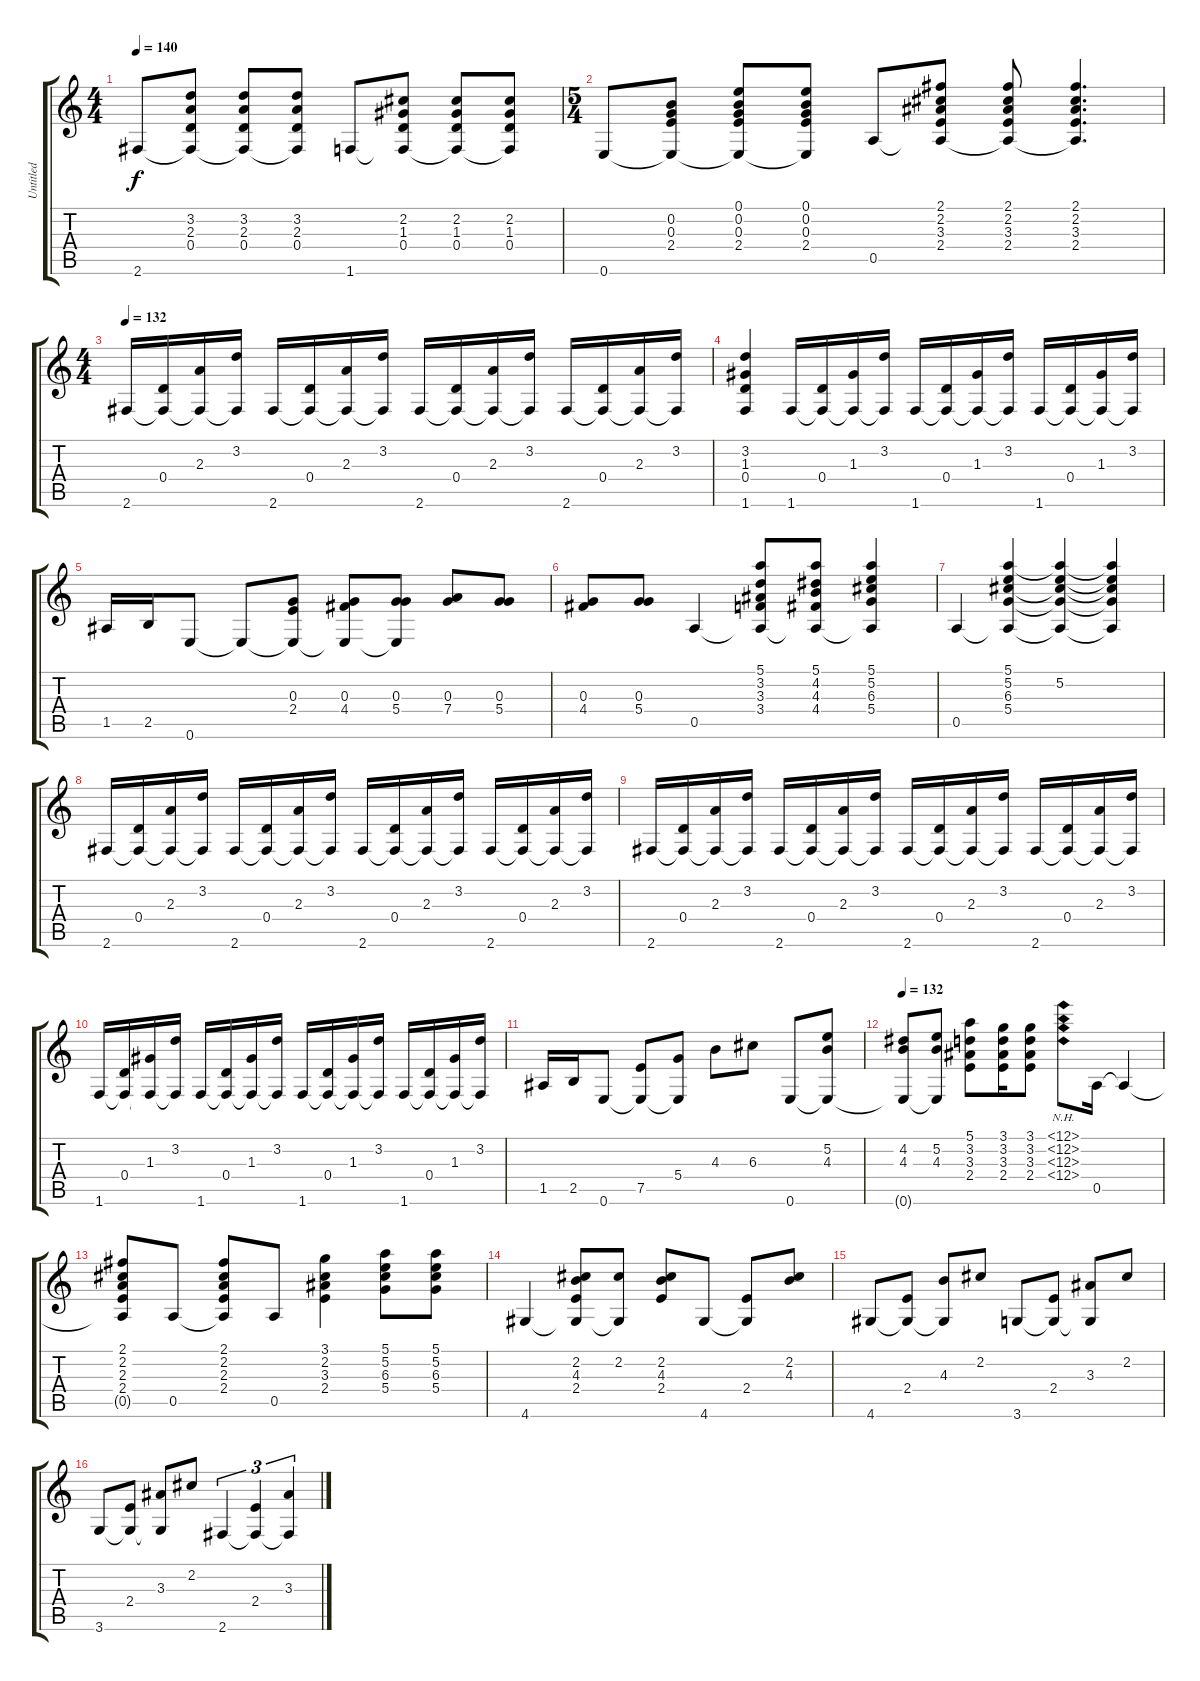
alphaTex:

\track ("Untitled" "Untitled") {instrument acousticguitarsteel}
\staff {score tabs}
\tuning (E4 B3 G3 D3 A2 E2) {hide}
\ts (4 4)
\tempo 140
\clef g2
\ks c
2.6.8{dy f} (3.2 2.3 0.4 2.6{t}).8 (3.2 2.3 0.4 2.6{t}).8 (3.2 2.3 0.4 2.6{t}).8 1.6.8 (2.2 1.3 0.4 1.6{t}).8 (2.2 1.3 0.4 1.6{t}).8 (2.2 1.3 0.4 1.6{t}).8 |
\ts (5 4)
0.6.8 (0.2 0.3 2.4 0.6{t}).8 (0.1 0.2 0.3 2.4 0.6{t}).8 (0.1 0.2 0.3 2.4 0.6{t}).8 0.5.8 (2.1 2.2 3.3 2.4 0.5{t}).8 (2.1 2.2 3.3 2.4 0.5{t}).8 (2.1 2.2 3.3 2.4 0.5{t}).4{d} |
\ts (4 4)
\tempo 132
2.6.16 (0.4 2.6{t}).16 (2.3 2.6{t}).16 (3.2 2.6{t}).16 2.6.16 (0.4 2.6{t}).16 (2.3 2.6{t}).16 (3.2 2.6{t}).16 2.6.16 (0.4 2.6{t}).16 (2.3 2.6{t}).16 (3.2 2.6{t}).16 2.6.16 (0.4 2.6{t}).16 (2.3 2.6{t}).16 (3.2 2.6{t}).16 |
(3.2 1.3 0.4 1.6).4 1.6.16 (0.4 1.6{t}).16 (1.3 1.6{t}).16 (3.2 1.6{t}).16 1.6.16 (0.4 1.6{t}).16 (1.3 1.6{t}).16 (3.2 1.6{t}).16 1.6.16 (0.4 1.6{t}).16 (1.3 1.6{t}).16 (3.2 1.6{t}).16 |
1.5.16 2.5.16 0.6.8 0.6{t}.8 (0.3 2.4 0.6{t}).8 (0.3 4.4 0.6{t}).8 (0.3 5.4 0.6{t}).8 (0.3 7.4).8 (0.3 5.4).8 |
(0.3 4.4).8 (0.3 5.4).8 0.5.4 (5.1 3.2 3.3 3.4 0.5{t}).8 (5.1 4.2 4.3 4.4 0.5{t}).8 (5.1 5.2 6.3 5.4 0.5{t}).4 |
0.5.4 (5.1 5.2 6.3 5.4 0.5{t}).4 (5.1{t} 5.2 6.3{t} 5.4{t} 0.5{t}).4 (5.1{t} 5.2{t} 6.3{t} 5.4{t} 0.5{t}).4 |
2.6.16 (0.4 2.6{t}).16 (2.3 2.6{t}).16 (3.2 2.6{t}).16 2.6.16 (0.4 2.6{t}).16 (2.3 2.6{t}).16 (3.2 2.6{t}).16 2.6.16 (0.4 2.6{t}).16 (2.3 2.6{t}).16 (3.2 2.6{t}).16 2.6.16 (0.4 2.6{t}).16 (2.3 2.6{t}).16 (3.2 2.6{t}).16 |
2.6.16 (0.4 2.6{t}).16 (2.3 2.6{t}).16 (3.2 2.6{t}).16 2.6.16 (0.4 2.6{t}).16 (2.3 2.6{t}).16 (3.2 2.6{t}).16 2.6.16 (0.4 2.6{t}).16 (2.3 2.6{t}).16 (3.2 2.6{t}).16 2.6.16 (0.4 2.6{t}).16 (2.3 2.6{t}).16 (3.2 2.6{t}).16 |
1.6.16 (0.4 1.6{t}).16 (1.3 1.6{t}).16 (3.2 1.6{t}).16 1.6.16 (0.4 1.6{t}).16 (1.3 1.6{t}).16 (3.2 1.6{t}).16 1.6.16 (0.4 1.6{t}).16 (1.3 1.6{t}).16 (3.2 1.6{t}).16 1.6.16 (0.4 1.6{t}).16 (1.3 1.6{t}).16 (3.2 1.6{t}).16 |
1.5.16 2.5.16 0.6.8 (7.5 0.6{t}).8 (5.4 0.6{t}).8 4.3.8 6.3.8 0.6.8 (5.2 4.3 0.6{t}).8 |
\tempo 132
(4.2 4.3 0.6{t}).8 (5.2 4.3 0.6{t}).8 (5.1 3.2 3.3 2.4).8 (3.1 3.2 3.3 2.4).16 (3.1 3.2 3.3 2.4).8 (12.1{nh} 12.2{nh} 12.3{nh} 12.4{nh}).8 0.5.16 0.5{t}.4 |
(2.1 2.2 2.3 2.4 0.5{t}).8 0.5.8 (2.1 2.2 2.3 2.4 0.5{t}).8 0.5.8 (3.1 2.2 3.3 2.4).4 (5.1 5.2 6.3 5.4).8 (5.1 5.2 6.3 5.4).8 |
4.6.4 (2.2 4.3 2.4 4.6{t}).8 (2.2 4.6{t}).8 (2.2 4.3 2.4).8 4.6.8 (2.4 4.6{t}).8 (2.2 4.3).8 |
4.6.8 (2.4 4.6{t}).8 (4.3 4.6{t}).8 2.2.8 3.6.8 (2.4 3.6{t}).8 (3.3 3.6{t}).8 2.2.8 |
3.6.8 (2.4 3.6{t}).8 (3.3 3.6{t}).8 2.2.8 2.6.4{tu (3 2)} (2.4 2.6{t}).4{tu (3 2)} (3.3 2.6{t}).4{tu (3 2)}
